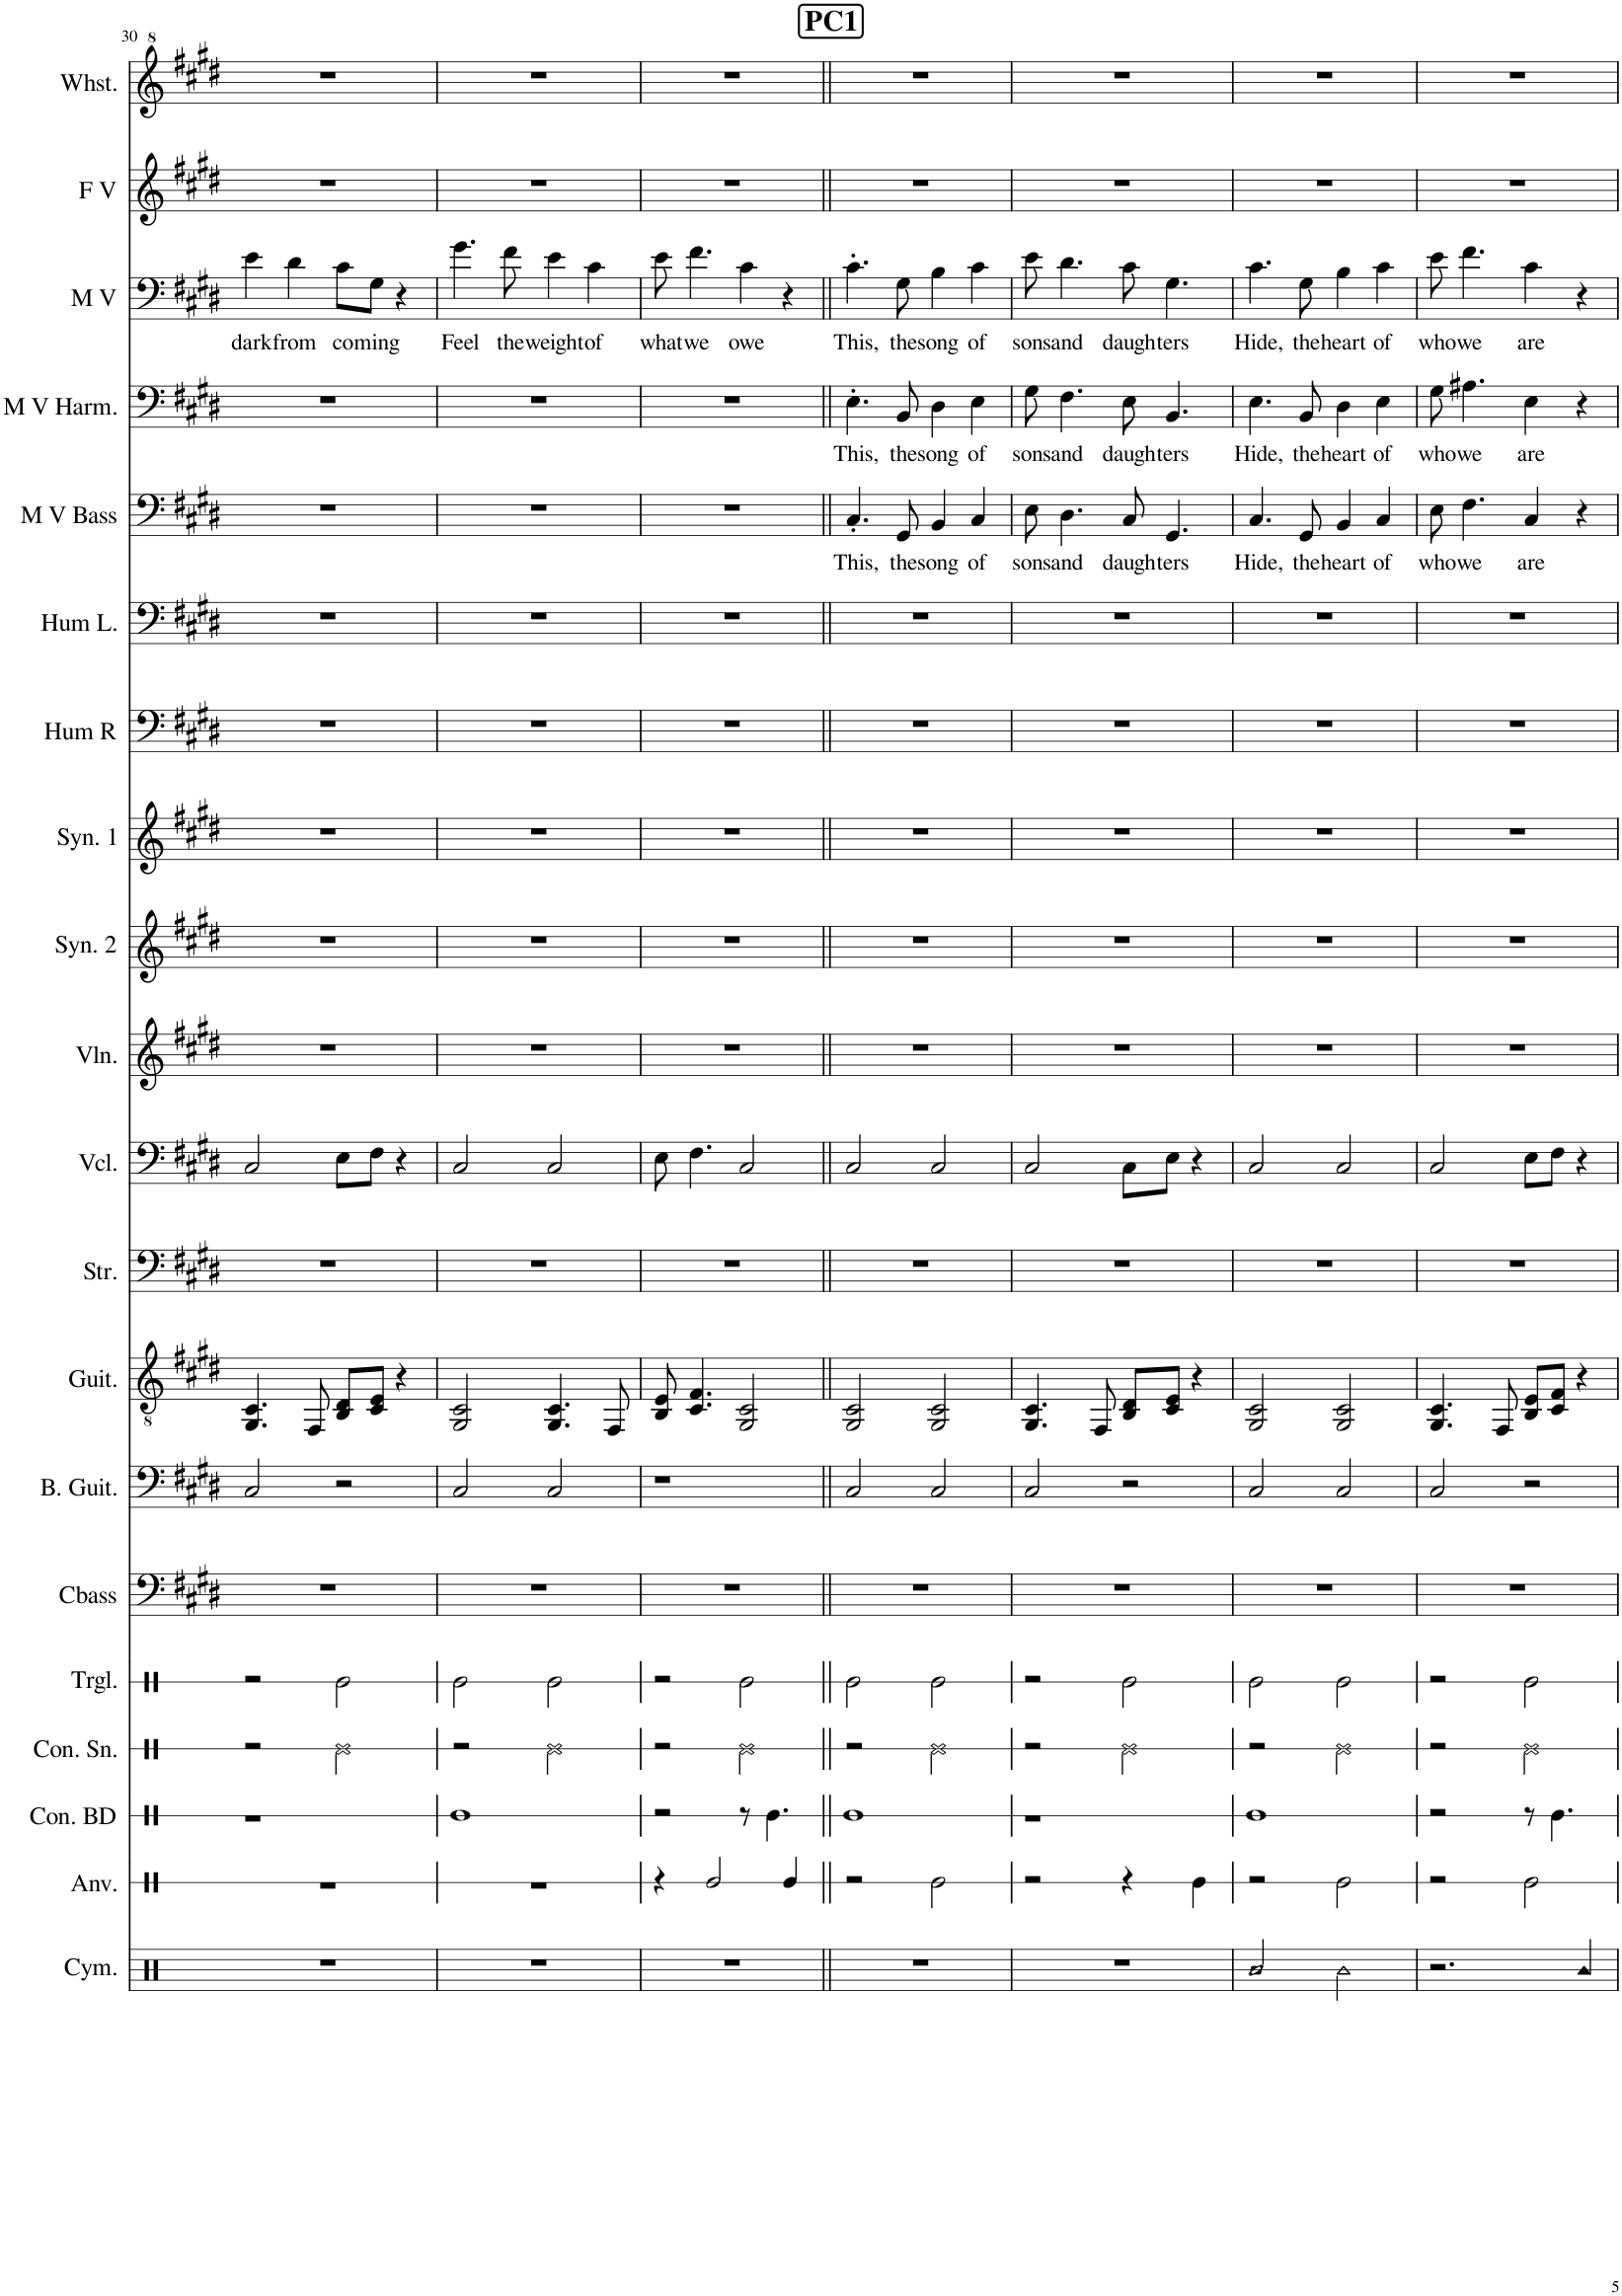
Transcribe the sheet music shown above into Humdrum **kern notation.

**kern	**kern	**kern	**kern	**kern	**kern	**kern	**kern	**kern	**kern	**kern	**kern	**kern	**kern	**kern	**kern	**text	**kern	**text	**kern	**text	**kern	**kern
*part20	*part19	*part18	*part17	*part16	*part15	*part14	*part13	*part12	*part11	*part10	*part9	*part8	*part7	*part6	*part5	*part5	*part4	*part4	*part3	*part3	*part2	*part1
*staff20	*staff19	*staff18	*staff17	*staff16	*staff15	*staff14	*staff13	*staff12	*staff11	*staff10	*staff9	*staff8	*staff7	*staff6	*staff5	*staff5	*staff4	*staff4	*staff3	*staff3	*staff2	*staff1
*I"Cymbals	*I"Anvil	*I"Concert Bass Drum	*I"Concert Snare Drum	*I"Triangle	*I"Contrabass	*I"Bass Guitar	*I"Classical Guitar	*I"Strings	*I"Cello	*I"Violin	*I"Synth 2	*I"Synth	*I"Hum R	*I"Humming Left	*I"Male Vox Bass	*	*I"Male V Harmony	*	*I"Male lead vox	*	*I"Female Lead Vocals	*I"Whistling
*I'Cym.	*I'Anv.	*I'Con. BD	*I'Con. Sn.	*I'Trgl.	*I'Cbass	*I'B. Guit.	*I'Guit.	*I'Str.	*	*I'Vln.	*I'Syn. 2	*I'Syn. 1	*I'Hum R	*I'Hum L.	*I'M V Bass	*	*I'M V Harm.	*	*I'M V	*	*I'F V	*I'Whst.
!!LO:PB:g=z
*clefX	*clefX	*clefX	*clefX	*clefX	*clefF4	*clefF4	*clefGv2	*clefF4	*clefF4	*clefG2	*clefG2	*clefG2	*clefF4	*clefF4	*clefF4	*	*clefF4	*	*clefF4	*	*clefG2	*clefG^2
*	*	*	*	*	*	*Trd7c12	*Trd7c12	*	*	*	*Trd-7c-12	*	*	*	*	*	*	*	*	*	*	*
*k[]	*k[]	*k[]	*k[]	*k[]	*k[f#c#g#d#]	*k[f#c#g#d#]	*k[f#c#g#d#]	*k[f#c#g#d#]	*k[f#c#g#d#]	*k[f#c#g#d#]	*k[f#c#g#d#]	*k[f#c#g#d#]	*k[f#c#g#d#]	*k[f#c#g#d#]	*k[f#c#g#d#]	*	*k[f#c#g#d#]	*	*k[f#c#g#d#]	*	*k[f#c#g#d#]	*k[f#c#g#d#]
*M4/4	*M4/4	*M4/4	*M4/4	*M4/4	*M4/4	*M4/4	*M4/4	*M4/4	*M4/4	*M4/4	*M4/4	*M4/4	*M4/4	*M4/4	*M4/4	*	*M4/4	*	*M4/4	*	*M4/4	*M4/4
=30	=30	=30	=30	=30	=30	=30	=30	=30	=30	=30	=30	=30	=30	=30	=30	=30	=30	=30	=30	=30	=30	=30
!	!	!	!	!	!	!	!	!	!	!	!	!	!	!	!	!	!	!	!	!LO:LY:b	!	!
1r	1r	1r	2r	2r	1r	2C#/	4.GG#/ 4.C#/	1r	2C#/	1r	1r	1r	1r	1r	1r	.	1r	.	4e\	dark	1r	1r
!	!	!	!	!	!	!	!	!	!	!	!	!	!	!	!	!	!	!	!	!LO:LY:b	!	!
.	.	.	.	.	.	.	.	.	.	.	.	.	.	.	.	.	.	.	4d#\	from	.	.
.	.	.	.	.	.	.	8FF#/	.	.	.	.	.	.	.	.	.	.	.	.	.	.	.
!	!	!	!	!	!	!	!	!	!	!	!	!	!	!	!	!	!	!	!	!LO:LY:b	!	!
.	.	.	2Re\	2Re\	.	2r	8BB/ 8D#/L	.	8E\L	.	.	.	.	.	.	.	.	.	8c#\L	co	.	.
!	!	!	!	!	!	!	!	!	!	!	!	!	!	!	!	!	!	!	!	!LO:LY:b	!	!
.	.	.	.	.	.	.	8C#/ 8E/J	.	8F#\J	.	.	.	.	.	.	.	.	.	8G#\J	ming	.	.
.	.	.	.	.	.	.	4r	.	4r	.	.	.	.	.	.	.	.	.	4r	.	.	.
=31	=31	=31	=31	=31	=31	=31	=31	=31	=31	=31	=31	=31	=31	=31	=31	=31	=31	=31	=31	=31	=31	=31
!	!	!	!	!	!	!	!	!	!	!	!	!	!	!	!	!	!	!	!	!LO:LY:b	!	!
1r	1r	1Re	2r	2Re\	1r	2C#/	2GG#/ 2C#/	1r	2C#/	1r	1r	1r	1r	1r	1r	.	1r	.	4.g#\	Feel	1r	1r
!	!	!	!	!	!	!	!	!	!	!	!	!	!	!	!	!	!	!	!	!LO:LY:b	!	!
.	.	.	.	.	.	.	.	.	.	.	.	.	.	.	.	.	.	.	8f#\	the	.	.
!	!	!	!	!	!	!	!	!	!	!	!	!	!	!	!	!	!	!	!	!LO:LY:b	!	!
.	.	.	2Re\	2Re\	.	2C#/	4.GG#/ 4.C#/	.	2C#/	.	.	.	.	.	.	.	.	.	4e\	weight	.	.
!	!	!	!	!	!	!	!	!	!	!	!	!	!	!	!	!	!	!	!	!LO:LY:b	!	!
.	.	.	.	.	.	.	.	.	.	.	.	.	.	.	.	.	.	.	4c#\	of	.	.
.	.	.	.	.	.	.	8FF#/	.	.	.	.	.	.	.	.	.	.	.	.	.	.	.
=32	=32	=32	=32	=32	=32	=32	=32	=32	=32	=32	=32	=32	=32	=32	=32	=32	=32	=32	=32	=32	=32	=32
!	!	!	!	!	!	!	!	!	!	!	!	!	!	!	!	!	!	!	!	!LO:LY:b	!	!
1r	4r	2r	2r	2r	1r	1r	8BB/ 8E/	1r	8E\	1r	1r	1r	1r	1r	1r	.	1r	.	8e\	what	1r	1r
!	!	!	!	!	!	!	!	!	!	!	!	!	!	!	!	!	!	!	!	!LO:LY:b	!	!
.	.	.	.	.	.	.	4.C#/ 4.F#/	.	4.F#\	.	.	.	.	.	.	.	.	.	4.f#\	we	.	.
.	2Re/	.	.	.	.	.	.	.	.	.	.	.	.	.	.	.	.	.	.	.	.	.
!	!	!	!	!	!	!	!	!	!	!	!	!	!	!	!	!	!	!	!	!LO:LY:b	!	!
.	.	8r	2Re\	2Re\	.	.	2GG#/ 2C#/	.	2C#/	.	.	.	.	.	.	.	.	.	4c#\	owe	.	.
.	.	4.Re\	.	.	.	.	.	.	.	.	.	.	.	.	.	.	.	.	.	.	.	.
.	4Re/	.	.	.	.	.	.	.	.	.	.	.	.	.	.	.	.	.	4r	.	.	.
!!LO:REH:place=s1:a:B:cj:fs=14:t=PC1
=33||	=33||	=33||	=33||	=33||	=33||	=33||	=33||	=33||	=33||	=33||	=33||	=33||	=33||	=33||	=33||	=33||	=33||	=33||	=33||	=33||	=33||	=33||
!	!	!	!	!	!	!	!	!	!	!	!	!	!	!	!	!LO:LY:b	!	!LO:LY:b	!	!LO:LY:b	!	!
1r	2r	1Re	2r	2Re\	1r	2C#/	2GG#/ 2C#/	1r	2C#/	1r	1r	1r	1r	1r	4.C#'/	This,	4.E'\	This,	4.c#'\	This,	1r	1r
!	!	!	!	!	!	!	!	!	!	!	!	!	!	!	!	!LO:LY:b	!	!LO:LY:b	!	!LO:LY:b	!	!
.	.	.	.	.	.	.	.	.	.	.	.	.	.	.	8GG#/	the	8BB/	the	8G#\	the	.	.
!	!	!	!	!	!	!	!	!	!	!	!	!	!	!	!	!LO:LY:b	!	!LO:LY:b	!	!LO:LY:b	!	!
.	2Re\	.	2Re\	2Re\	.	2C#/	2GG#/ 2C#/	.	2C#/	.	.	.	.	.	4BB/	song	4D#\	song	4B\	song	.	.
!	!	!	!	!	!	!	!	!	!	!	!	!	!	!	!	!LO:LY:b	!	!LO:LY:b	!	!LO:LY:b	!	!
.	.	.	.	.	.	.	.	.	.	.	.	.	.	.	4C#/	of	4E\	of	4c#\	of	.	.
=34	=34	=34	=34	=34	=34	=34	=34	=34	=34	=34	=34	=34	=34	=34	=34	=34	=34	=34	=34	=34	=34	=34
!	!	!	!	!	!	!	!	!	!	!	!	!	!	!	!	!LO:LY:b	!	!LO:LY:b	!	!LO:LY:b	!	!
1r	2r	1r	2r	2r	1r	2C#/	4.GG#/ 4.C#/	1r	2C#/	1r	1r	1r	1r	1r	8E\	sons	8G#\	sons	8e\	sons	1r	1r
!	!	!	!	!	!	!	!	!	!	!	!	!	!	!	!	!LO:LY:b	!	!LO:LY:b	!	!LO:LY:b	!	!
.	.	.	.	.	.	.	.	.	.	.	.	.	.	.	4.D#\	and	4.F#\	and	4.d#\	and	.	.
.	.	.	.	.	.	.	8FF#/	.	.	.	.	.	.	.	.	.	.	.	.	.	.	.
!	!	!	!	!	!	!	!	!	!	!	!	!	!	!	!	!LO:LY:b	!	!LO:LY:b	!	!LO:LY:b	!	!
.	4r	.	2Re\	2Re\	.	2r	8BB/ 8D#/L	.	8C#\L	.	.	.	.	.	8C#/	daugh	8E\	daugh	8c#\	daugh	.	.
!	!	!	!	!	!	!	!	!	!	!	!	!	!	!	!	!LO:LY:b	!	!LO:LY:b	!	!LO:LY:b	!	!
.	.	.	.	.	.	.	8C#/ 8E/J	.	8E\J	.	.	.	.	.	4.GG#/	ters	4.BB/	ters	4.G#\	ters	.	.
.	4Re\	.	.	.	.	.	4r	.	4r	.	.	.	.	.	.	.	.	.	.	.	.	.
=35	=35	=35	=35	=35	=35	=35	=35	=35	=35	=35	=35	=35	=35	=35	=35	=35	=35	=35	=35	=35	=35	=35
!LO:N:head=diamond	!	!	!	!	!	!	!	!	!	!	!	!	!	!	!	!LO:LY:b	!	!LO:LY:b	!	!LO:LY:b	!	!
2R/	2r	1Re	2r	2Re\	1r	2C#/	2GG#/ 2C#/	1r	2C#/	1r	1r	1r	1r	1r	4.C#/	Hide,	4.E\	Hide,	4.c#\	Hide,	1r	1r
!	!	!	!	!	!	!	!	!	!	!	!	!	!	!	!	!LO:LY:b	!	!LO:LY:b	!	!LO:LY:b	!	!
.	.	.	.	.	.	.	.	.	.	.	.	.	.	.	8GG#/	the	8BB/	the	8G#\	the	.	.
!	!	!	!	!	!	!	!	!	!	!	!	!	!	!	!	!LO:LY:b	!	!LO:LY:b	!	!LO:LY:b	!	!
2R\	2Re\	.	2Re\	2Re\	.	2C#/	2GG#/ 2C#/	.	2C#/	.	.	.	.	.	4BB/	heart	4D#\	heart	4B\	heart	.	.
!	!	!	!	!	!	!	!	!	!	!	!	!	!	!	!	!LO:LY:b	!	!LO:LY:b	!	!LO:LY:b	!	!
.	.	.	.	.	.	.	.	.	.	.	.	.	.	.	4C#/	of	4E\	of	4c#\	of	.	.
=36	=36	=36	=36	=36	=36	=36	=36	=36	=36	=36	=36	=36	=36	=36	=36	=36	=36	=36	=36	=36	=36	=36
!	!	!	!	!	!	!	!	!	!	!	!	!	!	!	!	!LO:LY:b	!	!LO:LY:b	!	!LO:LY:b	!	!
2.r	2r	2r	2r	2r	1r	2C#/	4.GG#/ 4.C#/	1r	2C#/	1r	1r	1r	1r	1r	8E\	who	8G#\	who	8e\	who	1r	1r
!	!	!	!	!	!	!	!	!	!	!	!	!	!	!	!	!LO:LY:b	!	!LO:LY:b	!	!LO:LY:b	!	!
.	.	.	.	.	.	.	.	.	.	.	.	.	.	.	4.F#\	we	4.A#X\	we	4.f#\	we	.	.
.	.	.	.	.	.	.	8FF#/	.	.	.	.	.	.	.	.	.	.	.	.	.	.	.
!	!	!	!	!	!	!	!	!	!	!	!	!	!	!	!	!LO:LY:b	!	!LO:LY:b	!	!LO:LY:b	!	!
.	2Re\	8r	2Re\	2Re\	.	2r	8BB/ 8E/L	.	8E\L	.	.	.	.	.	4C#/	are	4E\	are	4c#\	are	.	.
.	.	4.Re\	.	.	.	.	8C#/ 8F#/J	.	8F#\J	.	.	.	.	.	.	.	.	.	.	.	.	.
4R/	.	.	.	.	.	.	4r	.	4r	.	.	.	.	.	4r	.	4r	.	4r	.	.	.
=	=	=	=	=	=	=	=	=	=	=	=	=	=	=	=	=	=	=	=	=	=	=
*-	*-	*-	*-	*-	*-	*-	*-	*-	*-	*-	*-	*-	*-	*-	*-	*-	*-	*-	*-	*-	*-	*-
